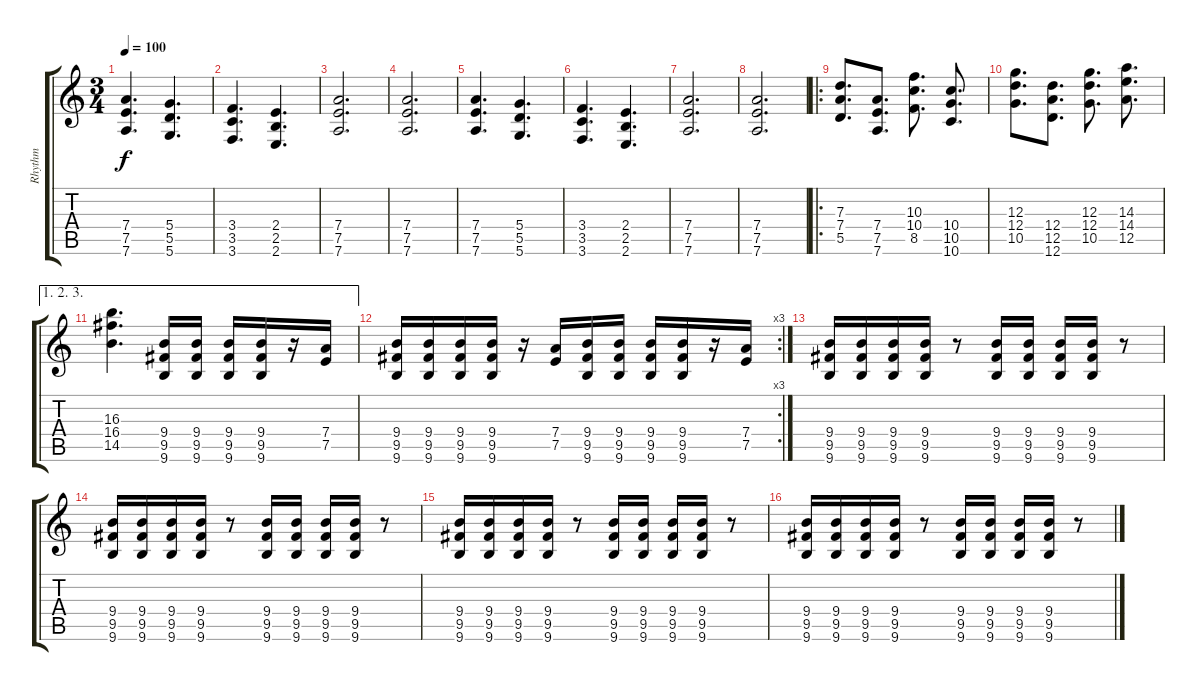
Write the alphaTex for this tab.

\track ("Rhythm" "Rhythm") {instrument overdrivenguitar}
\staff {score tabs}
\tuning (E4 B3 G3 D3 A2 D2) {hide}
\ts (3 4)
\tempo 100
\clef g2
\ks c
(7.4 7.5 7.6).4{d dy f} (5.4 5.5 5.6).4{d} |
(3.4 3.5 3.6).4{d} (2.4 2.5 2.6).4{d} |
(7.4 7.5 7.6).2{d} |
(7.4 7.5 7.6).2{d} |
(7.4 7.5 7.6).4{d} (5.4 5.5 5.6).4{d} |
(3.4 3.5 3.6).4{d} (2.4 2.5 2.6).4{d} |
(7.4 7.5 7.6).2{d} |
(7.4 7.5 7.6).2{d} |
\ro
(7.3 7.4 5.5).8{d} (7.4 7.5 7.6).8{d} (10.3 10.4 8.5).8{d} (10.4 10.5 10.6).8{d} |
(12.3 12.4 10.5).8{d} (12.4 12.5 12.6).8{d} (12.3 12.4 10.5).8{d} (14.3 14.4 12.5).8{d} |
\ae (1 2 3)
(16.3 16.4 14.5).4{d} (9.4 9.5 9.6).16 (9.4 9.5 9.6).16 (9.4 9.5 9.6).16 (9.4 9.5 9.6).16 r.16 (7.4 7.5).16 |
\rc 3
(9.4 9.5 9.6).16 (9.4 9.5 9.6).16 (9.4 9.5 9.6).16 (9.4 9.5 9.6).16 r.16 (7.4 7.5).16 (9.4 9.5 9.6).16 (9.4 9.5 9.6).16 (9.4 9.5 9.6).16 (9.4 9.5 9.6).16 r.16 (7.4 7.5).16 |
(9.4 9.5 9.6).16 (9.4 9.5 9.6).16 (9.4 9.5 9.6).16 (9.4 9.5 9.6).16 r.8 (9.4 9.5 9.6).16 (9.4 9.5 9.6).16 (9.4 9.5 9.6).16 (9.4 9.5 9.6).16 r.8 |
(9.4 9.5 9.6).16 (9.4 9.5 9.6).16 (9.4 9.5 9.6).16 (9.4 9.5 9.6).16 r.8 (9.4 9.5 9.6).16 (9.4 9.5 9.6).16 (9.4 9.5 9.6).16 (9.4 9.5 9.6).16 r.8 |
(9.4 9.5 9.6).16 (9.4 9.5 9.6).16 (9.4 9.5 9.6).16 (9.4 9.5 9.6).16 r.8 (9.4 9.5 9.6).16 (9.4 9.5 9.6).16 (9.4 9.5 9.6).16 (9.4 9.5 9.6).16 r.8 |
(9.4 9.5 9.6).16 (9.4 9.5 9.6).16 (9.4 9.5 9.6).16 (9.4 9.5 9.6).16 r.8 (9.4 9.5 9.6).16 (9.4 9.5 9.6).16 (9.4 9.5 9.6).16 (9.4 9.5 9.6).16 r.8
